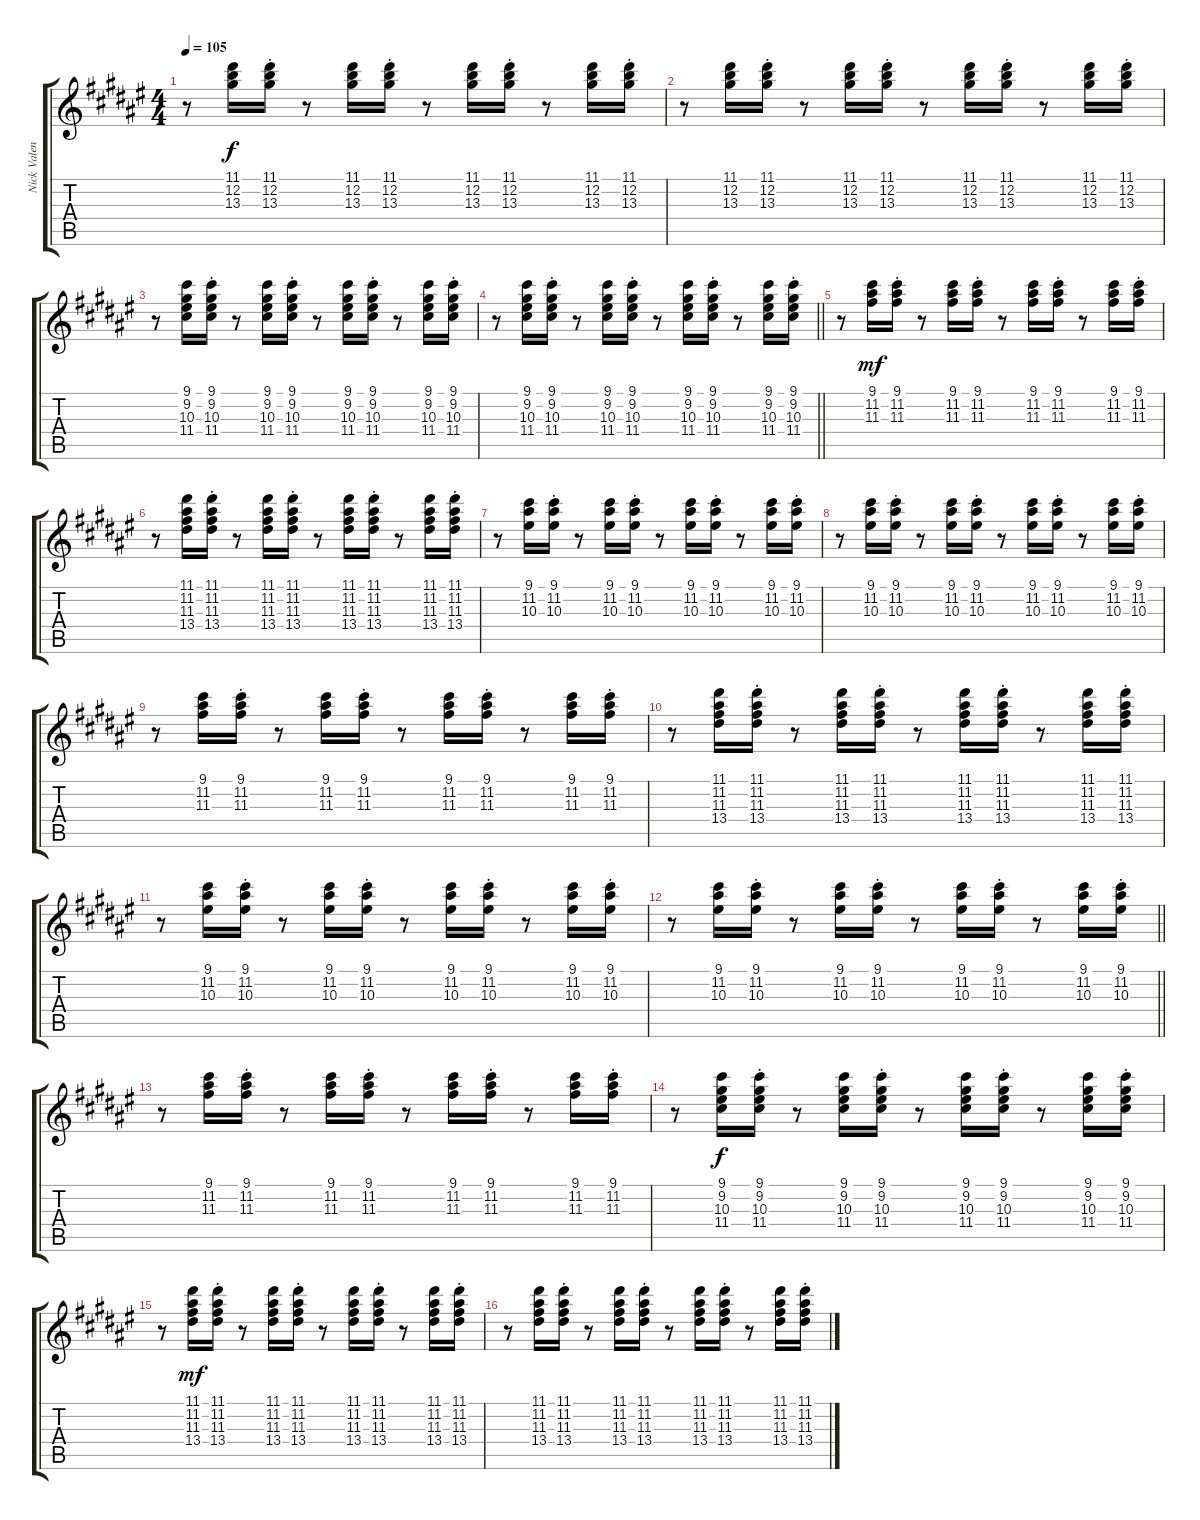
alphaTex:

\track ("Nick Valensi - Rhythm Guitar" "Nick Valen") {instrument overdrivenguitar}
\staff {score tabs}
\tuning (E4 B3 G3 D3 A2 E2) {hide}
\ts (4 4)
\tempo 105
\clef g2
\ks f#
r.8{dy mf} (11.1 12.2 13.3).16{dy f} (11.1{st} 12.2{st} 13.3{st}).16 r.8 (11.1 12.2 13.3).16 (11.1{st} 12.2{st} 13.3{st}).16 r.8 (11.1 12.2 13.3).16 (11.1{st} 12.2{st} 13.3{st}).16 r.8 (11.1 12.2 13.3).16 (11.1{st} 12.2{st} 13.3{st}).16 |
r.8 (11.1 12.2 13.3).16 (11.1{st} 12.2{st} 13.3{st}).16 r.8 (11.1 12.2 13.3).16 (11.1{st} 12.2{st} 13.3{st}).16 r.8 (11.1 12.2 13.3).16 (11.1{st} 12.2{st} 13.3{st}).16 r.8 (11.1 12.2 13.3).16 (11.1{st} 12.2{st} 13.3{st}).16 |
r.8 (9.1 9.2 10.3 11.4).16 (9.1{st} 9.2{st} 10.3{st} 11.4{st}).16 r.8 (9.1 9.2 10.3 11.4).16 (9.1{st} 9.2{st} 10.3{st} 11.4{st}).16 r.8 (9.1 9.2 10.3 11.4).16 (9.1{st} 9.2{st} 10.3{st} 11.4{st}).16 r.8 (9.1 9.2 10.3 11.4).16 (9.1{st} 9.2{st} 10.3{st} 11.4{st}).16 |
\barLineRight lightlight
r.8 (9.1 9.2 10.3 11.4).16 (9.1{st} 9.2{st} 10.3{st} 11.4{st}).16 r.8 (9.1 9.2 10.3 11.4).16 (9.1{st} 9.2{st} 10.3{st} 11.4{st}).16 r.8 (9.1 9.2 10.3 11.4).16 (9.1{st} 9.2{st} 10.3{st} 11.4{st}).16 r.8 (9.1 9.2 10.3 11.4).16 (9.1{st} 9.2{st} 10.3{st} 11.4{st}).16 |
r.8 (9.1 11.2 11.3).16{dy mf} (9.1{st} 11.2{st} 11.3{st}).16 r.8 (9.1 11.2 11.3).16 (9.1{st} 11.2{st} 11.3{st}).16 r.8 (9.1 11.2 11.3).16 (9.1{st} 11.2{st} 11.3{st}).16 r.8 (9.1 11.2 11.3).16 (9.1{st} 11.2{st} 11.3{st}).16 |
r.8 (11.1 11.2 11.3 13.4).16 (11.1{st} 11.2{st} 11.3{st} 13.4{st}).16 r.8 (11.1 11.2 11.3 13.4).16 (11.1{st} 11.2{st} 11.3{st} 13.4{st}).16 r.8 (11.1 11.2 11.3 13.4).16 (11.1{st} 11.2{st} 11.3{st} 13.4{st}).16 r.8 (11.1 11.2 11.3 13.4).16 (11.1{st} 11.2{st} 11.3{st} 13.4{st}).16 |
r.8 (9.1 11.2 10.3).16 (9.1{st} 11.2{st} 10.3{st}).16 r.8 (9.1 11.2 10.3).16 (9.1{st} 11.2{st} 10.3{st}).16 r.8 (9.1 11.2 10.3).16 (9.1{st} 11.2{st} 10.3{st}).16 r.8 (9.1 11.2 10.3).16 (9.1{st} 11.2{st} 10.3{st}).16 |
r.8 (9.1 11.2 10.3).16 (9.1{st} 11.2{st} 10.3{st}).16 r.8 (9.1 11.2 10.3).16 (9.1{st} 11.2{st} 10.3{st}).16 r.8 (9.1 11.2 10.3).16 (9.1{st} 11.2{st} 10.3{st}).16 r.8 (9.1 11.2 10.3).16 (9.1{st} 11.2{st} 10.3{st}).16 |
r.8 (9.1 11.2 11.3).16 (9.1{st} 11.2{st} 11.3{st}).16 r.8 (9.1 11.2 11.3).16 (9.1{st} 11.2{st} 11.3{st}).16 r.8 (9.1 11.2 11.3).16 (9.1{st} 11.2{st} 11.3{st}).16 r.8 (9.1 11.2 11.3).16 (9.1{st} 11.2{st} 11.3{st}).16 |
r.8 (11.1 11.2 11.3 13.4).16 (11.1{st} 11.2{st} 11.3{st} 13.4{st}).16 r.8 (11.1 11.2 11.3 13.4).16 (11.1{st} 11.2{st} 11.3{st} 13.4{st}).16 r.8 (11.1 11.2 11.3 13.4).16 (11.1{st} 11.2{st} 11.3{st} 13.4{st}).16 r.8 (11.1 11.2 11.3 13.4).16 (11.1{st} 11.2{st} 11.3{st} 13.4{st}).16 |
r.8 (9.1 11.2 10.3).16 (9.1{st} 11.2{st} 10.3{st}).16 r.8 (9.1 11.2 10.3).16 (9.1{st} 11.2{st} 10.3{st}).16 r.8 (9.1 11.2 10.3).16 (9.1{st} 11.2{st} 10.3{st}).16 r.8 (9.1 11.2 10.3).16 (9.1{st} 11.2{st} 10.3{st}).16 |
\barLineRight lightlight
r.8 (9.1 11.2 10.3).16 (9.1{st} 11.2{st} 10.3{st}).16 r.8 (9.1 11.2 10.3).16 (9.1{st} 11.2{st} 10.3{st}).16 r.8 (9.1 11.2 10.3).16 (9.1{st} 11.2{st} 10.3{st}).16 r.8 (9.1 11.2 10.3).16 (9.1{st} 11.2{st} 10.3{st}).16 |
r.8 (9.1 11.2 11.3).16 (9.1{st} 11.2{st} 11.3{st}).16 r.8 (9.1 11.2 11.3).16 (9.1{st} 11.2{st} 11.3{st}).16 r.8 (9.1 11.2 11.3).16 (9.1{st} 11.2{st} 11.3{st}).16 r.8 (9.1 11.2 11.3).16 (9.1{st} 11.2{st} 11.3{st}).16 |
r.8 (9.1 9.2 10.3 11.4).16{dy f} (9.1{st} 9.2{st} 10.3{st} 11.4{st}).16 r.8 (9.1 9.2 10.3 11.4).16 (9.1{st} 9.2{st} 10.3{st} 11.4{st}).16 r.8 (9.1 9.2 10.3 11.4).16 (9.1{st} 9.2{st} 10.3{st} 11.4{st}).16 r.8 (9.1 9.2 10.3 11.4).16 (9.1{st} 9.2{st} 10.3{st} 11.4{st}).16 |
r.8 (11.1 11.2 11.3 13.4).16{dy mf} (11.1{st} 11.2{st} 11.3{st} 13.4{st}).16 r.8 (11.1 11.2 11.3 13.4).16 (11.1{st} 11.2{st} 11.3{st} 13.4{st}).16 r.8 (11.1 11.2 11.3 13.4).16 (11.1{st} 11.2{st} 11.3{st} 13.4{st}).16 r.8 (11.1 11.2 11.3 13.4).16 (11.1{st} 11.2{st} 11.3{st} 13.4{st}).16 |
r.8 (11.1 11.2 11.3 13.4).16 (11.1{st} 11.2{st} 11.3{st} 13.4{st}).16 r.8 (11.1 11.2 11.3 13.4).16 (11.1{st} 11.2{st} 11.3{st} 13.4{st}).16 r.8 (11.1 11.2 11.3 13.4).16 (11.1{st} 11.2{st} 11.3{st} 13.4{st}).16 r.8 (11.1 11.2 11.3 13.4).16 (11.1{st} 11.2{st} 11.3{st} 13.4{st}).16
